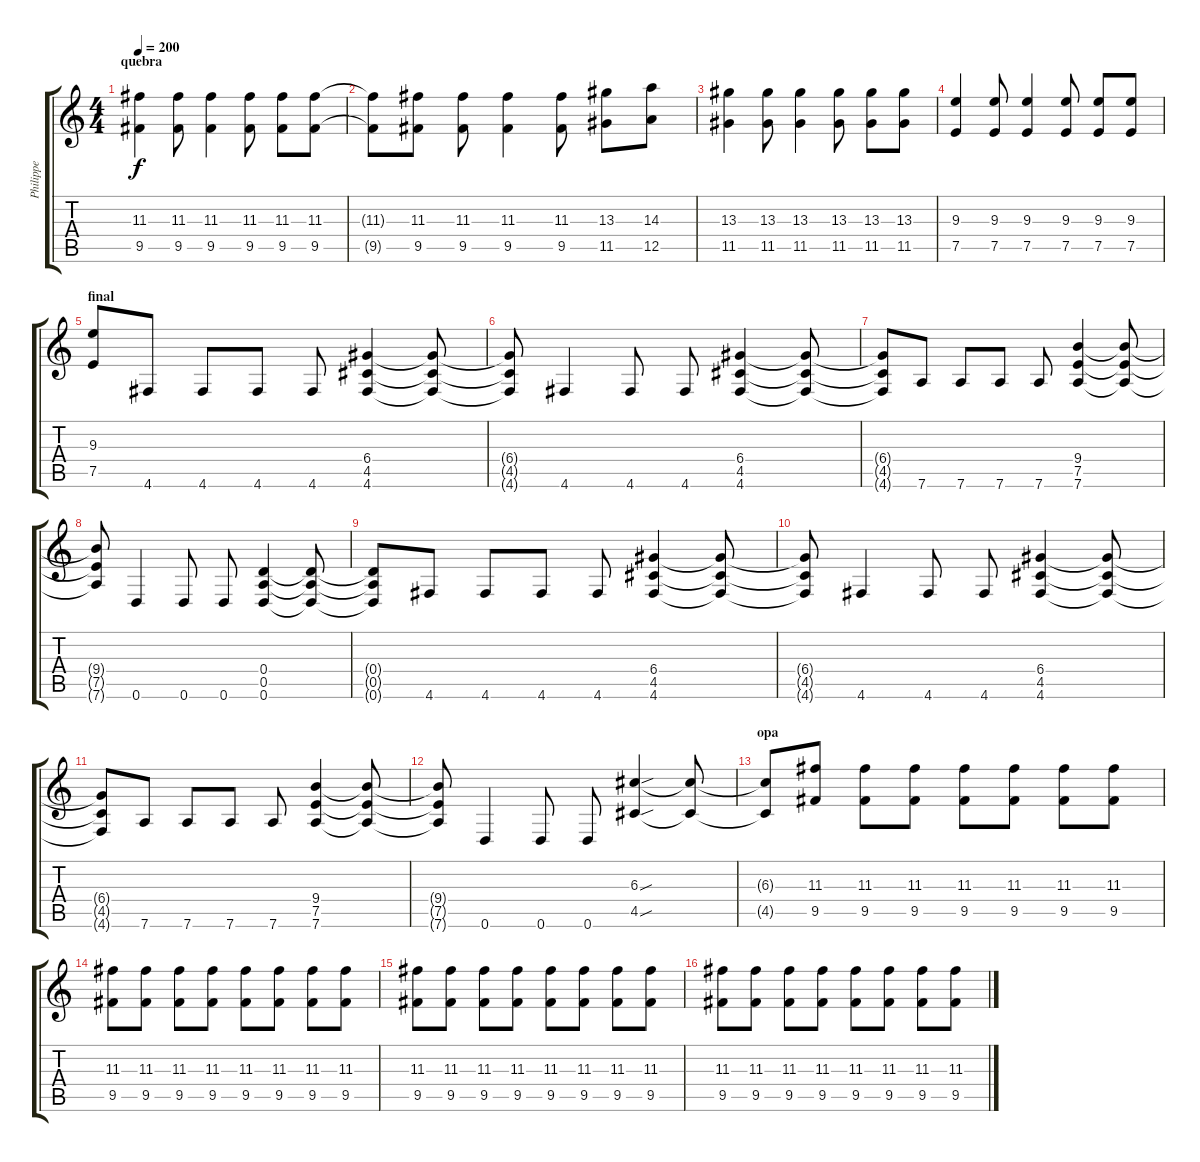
\track ("Philippe" "Philippe") {instrument distortionguitar}
\staff {score tabs}
\tuning (E4 B3 G3 D3 A2 D2) {hide}
\ts (4 4)
\section ("" "quebra")
\tempo 200
\clef g2
\ks c
(11.3 9.5).4{dy f} (11.3 9.5).8 (11.3 9.5).4 (11.3 9.5).8 (11.3 9.5).8 (11.3 9.5).8 |
(11.3{t} 9.5{t}).8 (11.3 9.5).8 (11.3 9.5).8 (11.3 9.5).4 (11.3 9.5).8 (13.3 11.5).8 (14.3 12.5).8 |
(13.3 11.5).4 (13.3 11.5).8 (13.3 11.5).4 (13.3 11.5).8 (13.3 11.5).8 (13.3 11.5).8 |
(9.3 7.5).4 (9.3 7.5).8 (9.3 7.5).4 (9.3 7.5).8 (9.3 7.5).8 (9.3 7.5).8 |
\section ("" "final")
(9.3 7.5).8 4.6.8 4.6.8 4.6.8 4.6.8 (6.4 4.5 4.6).4 (6.4{t} 4.5{t} 4.6{t}).8 |
(6.4{t} 4.5{t} 4.6{t}).8 4.6.4 4.6.8 4.6.8 (6.4 4.5 4.6).4 (6.4{t} 4.5{t} 4.6{t}).8 |
(6.4{t} 4.5{t} 4.6{t}).8 7.6.8 7.6.8 7.6.8 7.6.8 (9.4 7.5 7.6).4 (9.4{t} 7.5{t} 7.6{t}).8 |
(9.4{t} 7.5{t} 7.6{t}).8 0.6.4 0.6.8 0.6.8 (0.4 0.5 0.6).4 (0.4{t} 0.5{t} 0.6{t}).8 |
(0.4{t} 0.5{t} 0.6{t}).8 4.6.8 4.6.8 4.6.8 4.6.8 (6.4 4.5 4.6).4 (6.4{t} 4.5{t} 4.6{t}).8 |
(6.4{t} 4.5{t} 4.6{t}).8 4.6.4 4.6.8 4.6.8 (6.4 4.5 4.6).4 (6.4{t} 4.5{t} 4.6{t}).8 |
(6.4{t} 4.5{t} 4.6{t}).8 7.6.8 7.6.8 7.6.8 7.6.8 (9.4 7.5 7.6).4 (9.4{t} 7.5{t} 7.6{t}).8 |
(9.4{t} 7.5{t} 7.6{t}).8 0.6.4 0.6.8 0.6.8 (6.3{sou} 4.5{sou}).4 (6.3{t} 4.5{t}).8 |
\section ("" "opa")
(6.3{t} 4.5{t}).8 (11.3 9.5).8 (11.3 9.5).8 (11.3 9.5).8 (11.3 9.5).8 (11.3 9.5).8 (11.3 9.5).8 (11.3 9.5).8 |
(11.3 9.5).8 (11.3 9.5).8 (11.3 9.5).8 (11.3 9.5).8 (11.3 9.5).8 (11.3 9.5).8 (11.3 9.5).8 (11.3 9.5).8 |
(11.3 9.5).8 (11.3 9.5).8 (11.3 9.5).8 (11.3 9.5).8 (11.3 9.5).8 (11.3 9.5).8 (11.3 9.5).8 (11.3 9.5).8 |
(11.3 9.5).8 (11.3 9.5).8 (11.3 9.5).8 (11.3 9.5).8 (11.3 9.5).8 (11.3 9.5).8 (11.3 9.5).8 (11.3 9.5).8
